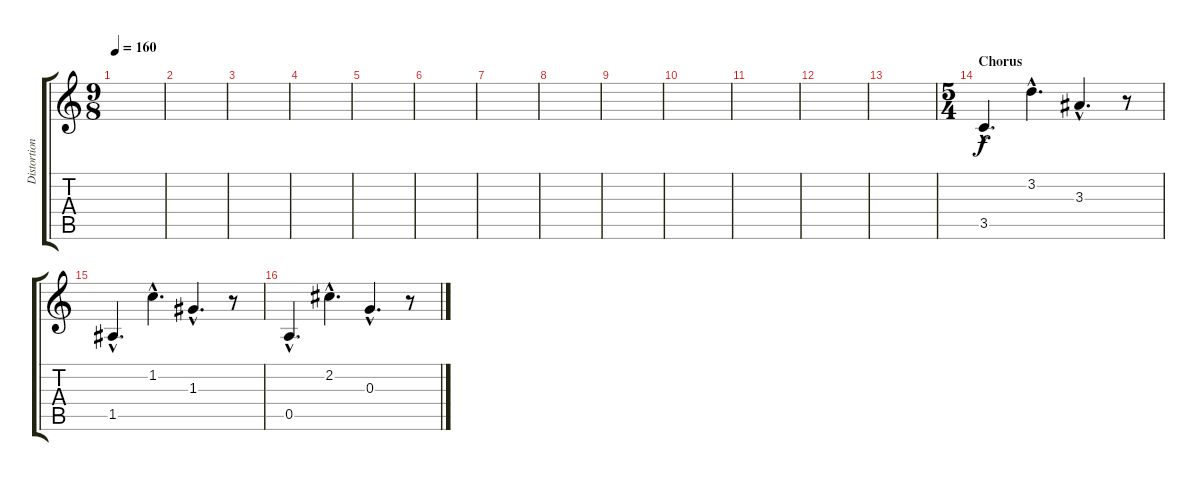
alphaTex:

\track ("Distortion Guitar" "Distortion") {instrument distortionguitar}
\staff {score tabs}
\tuning (E4 B3 G3 D3 A2 E2) {hide}
\ts (9 8)
\tempo 160
\clef g2
\ks c
|
|
|
|
|
|
|
|
|
|
|
|
|
\ts (5 4)
\section ("" "Chorus")
3.5{hac}.4{d} 3.2{hac}.4{d} 3.3{hac}.4{d} r.8 |
1.5{hac}.4{d} 1.2{hac}.4{d} 1.3{hac}.4{d} r.8 |
0.5{hac}.4{d} 2.2{hac}.4{d} 0.3{hac}.4{d} r.8
